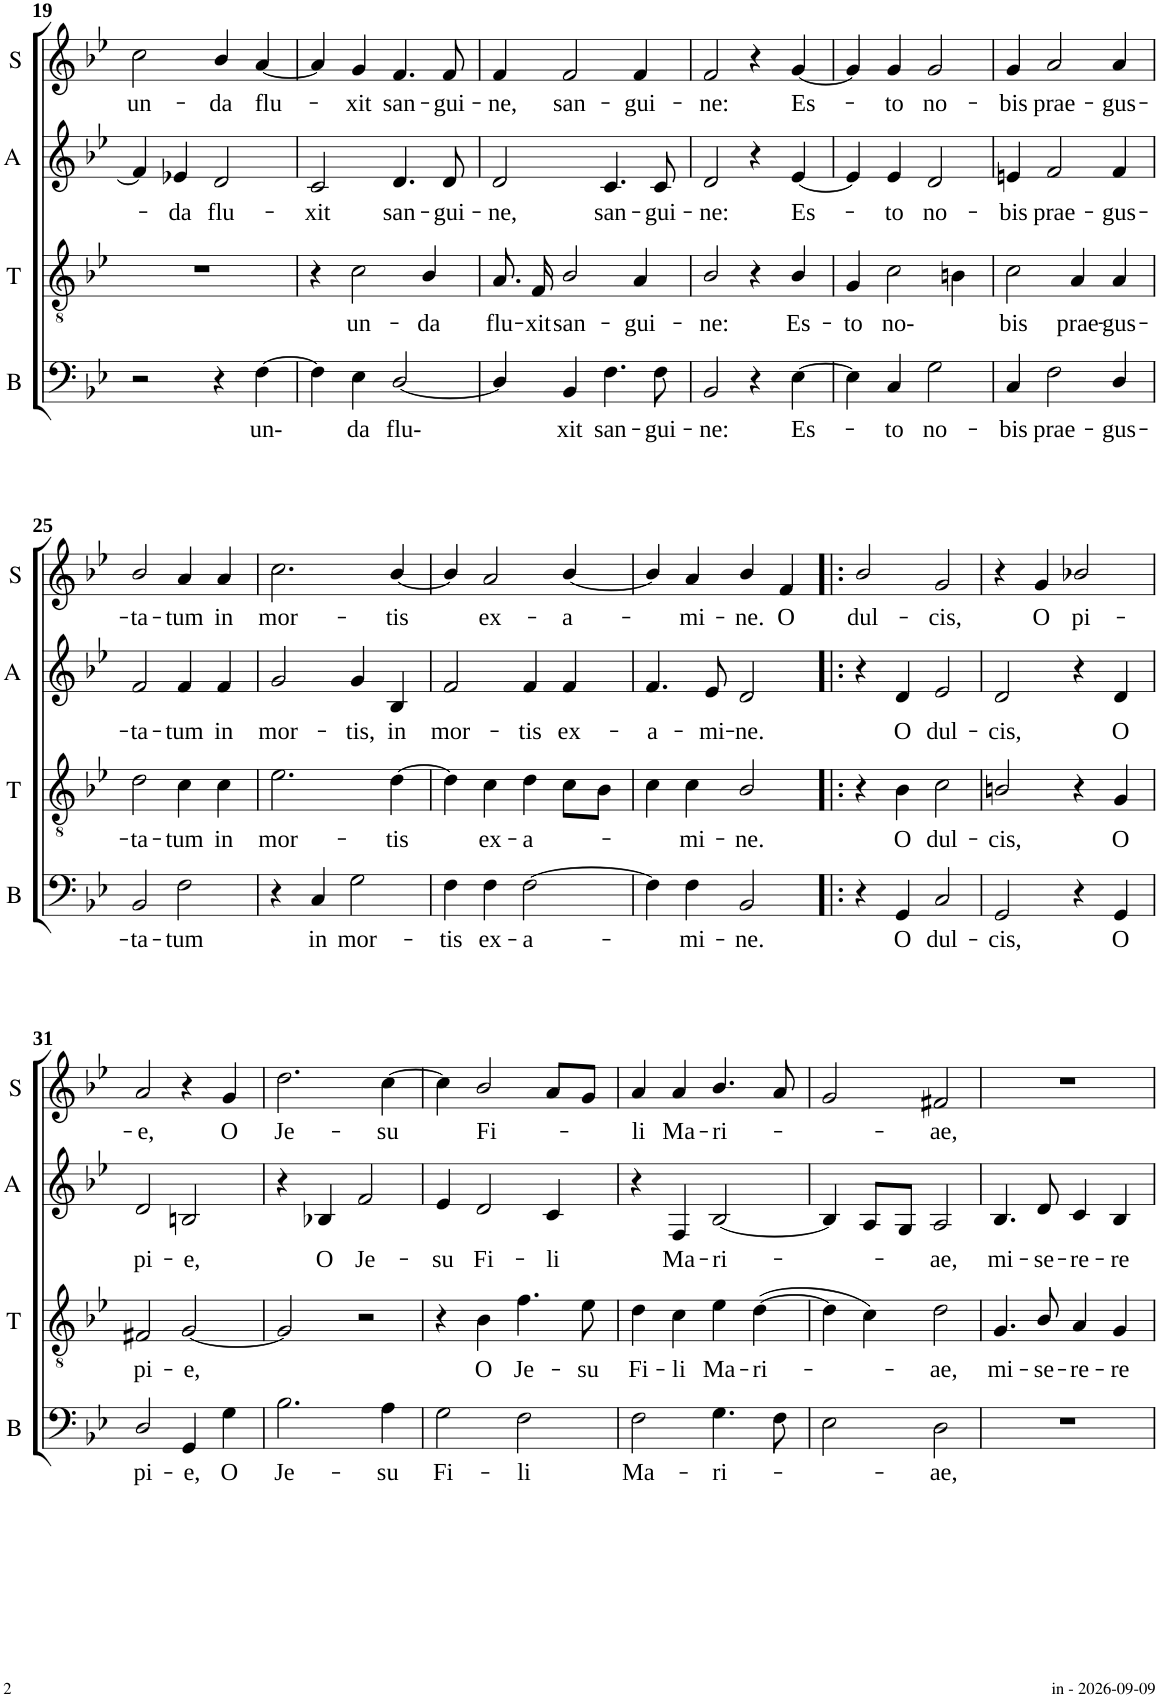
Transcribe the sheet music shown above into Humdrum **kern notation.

**kern	**text	**kern	**text	**kern	**text	**kern	**text
*part4	*part4	*part3	*part3	*part2	*part2	*part1	*part1
*staff4	*staff4	*staff3	*staff3	*staff2	*staff2	*staff1	*staff1
*I"Bass	*	*I"Tenor	*	*I"Alto	*	*I"Soprano	*
*I'B	*	*I'T	*	*I'A	*	*I'S	*
!!LO:PB:g=z
*clefF4	*	*clefGv2	*	*clefG2	*	*clefG2	*
*k[b-e-]	*	*k[b-e-]	*	*k[b-e-]	*	*k[b-e-]	*
*B-:	*	*B-:	*	*B-:	*	*B-:	*
*M4/4	*	*M4/4	*	*M4/4	*	*M4/4	*
*met(c)	*	*met(c)	*	*met(c)	*	*met(c)	*
=19	=19	=19	=19	=19	=19	=19	=19
!	!	!	!	!	!	!	!LO:LY:b
2r	.	1r	.	4f/]	.	2cc\	un-
!	!	!	!	!	!LO:LY:b	!	!
.	.	.	.	4e-X/	-da	.	.
!	!	!	!	!	!LO:LY:b	!	!LO:LY:b
4r	.	.	.	2d/	flu-	4b-/	-da
!	!LO:LY:b	!	!	!	!	!	!LO:LY:b
[4F\	un-	.	.	.	.	[4a/	flu-
=20	=20	=20	=20	=20	=20	=20	=20
!	!	!	!	!	!LO:LY:b	!	!
4F\]	.	4r	.	2c/	-xit	4a/]	.
!	!LO:LY:b	!	!LO:LY:b	!	!	!	!LO:LY:b
4E-\	da	2c\	un-	.	.	4g/	-xit
!	!LO:LY:b	!	!	!	!LO:LY:b	!	!LO:LY:b
[2D/	flu-	.	.	4.d/	san-	4.f/	san-
!	!	!	!LO:LY:b	!	!	!	!
.	.	4B-/	-da	.	.	.	.
!	!	!	!	!	!LO:LY:b	!	!LO:LY:b
.	.	.	.	8d/	-gui-	8f/	-gui-
=21	=21	=21	=21	=21	=21	=21	=21
!	!	!	!LO:LY:b	!	!LO:LY:b	!	!LO:LY:b
4D/]	.	8.A/	flu-	2d/	-ne,	4f/	-ne,
!	!	!	!LO:LY:b	!	!	!	!
.	.	16F/	-xit	.	.	.	.
!	!LO:LY:b	!	!LO:LY:b	!	!	!	!LO:LY:b
4BB-/	xit	2B-/	san-	.	.	2f/	san-
!	!LO:LY:b	!	!	!	!LO:LY:b	!	!
4.F\	san-	.	.	4.c/	san-	.	.
!	!	!	!LO:LY:b	!	!	!	!LO:LY:b
.	.	4A/	-gui-	.	.	4f/	-gui-
!	!LO:LY:b	!	!	!	!LO:LY:b	!	!
8F\	-gui-	.	.	8c/	-gui-	.	.
=22	=22	=22	=22	=22	=22	=22	=22
!	!LO:LY:b	!	!LO:LY:b	!	!LO:LY:b	!	!LO:LY:b
2BB-/	-ne:	2B-/	-ne:	2d/	-ne:	2f/	-ne:
4r	.	4r	.	4r	.	4r	.
!	!LO:LY:b	!	!LO:LY:b	!	!LO:LY:b	!	!LO:LY:b
[4E-\	Es-	4B-/	Es-	[4e-/	Es-	[4g/	Es-
=23	=23	=23	=23	=23	=23	=23	=23
!	!	!	!LO:LY:b	!	!	!	!
4E-\]	.	4G/	-to	4e-/]	.	4g/]	.
!	!LO:LY:b	!	!LO:LY:b	!	!LO:LY:b	!	!LO:LY:b
4C/	-to	2c\	no-	4e-/	-to	4g/	-to
!	!LO:LY:b	!	!	!	!LO:LY:b	!	!LO:LY:b
2G\	no-	.	.	2d/	no-	2g/	no-
.	.	4Bn\	.	.	.	.	.
=24	=24	=24	=24	=24	=24	=24	=24
!	!LO:LY:b	!	!LO:LY:b	!	!LO:LY:b	!	!LO:LY:b
4C/	-bis	2c\	bis	4en/	-bis	4g/	-bis
!	!LO:LY:b	!	!	!	!LO:LY:b	!	!LO:LY:b
2F\	prae-	.	.	2f/	prae-	2a/	prae-
!	!	!	!LO:LY:b	!	!	!	!
.	.	4A/	prae-	.	.	.	.
!	!LO:LY:b	!	!LO:LY:b	!	!LO:LY:b	!	!LO:LY:b
4D/	-gus-	4A/	-gus-	4f/	-gus-	4a/	-gus-
!!LO:LB:g=z
=25	=25	=25	=25	=25	=25	=25	=25
!	!LO:LY:b	!	!LO:LY:b	!	!LO:LY:b	!	!LO:LY:b
2BB-/	-ta-	2d\	-ta-	2f/	-ta-	2b-/	-ta-
!	!LO:LY:b	!	!LO:LY:b	!	!LO:LY:b	!	!LO:LY:b
2F\	-tum	4c\	-tum	4f/	-tum	4a/	-tum
!	!	!	!LO:LY:b	!	!LO:LY:b	!	!LO:LY:b
.	.	4c\	in	4f/	in	4a/	in
=26	=26	=26	=26	=26	=26	=26	=26
!	!	!	!LO:LY:b	!	!LO:LY:b	!	!LO:LY:b
4r	.	2.e-\	mor-	2g/	mor-	2.cc\	mor-
!	!LO:LY:b	!	!	!	!	!	!
4C/	in	.	.	.	.	.	.
!	!LO:LY:b	!	!	!	!LO:LY:b	!	!
2G\	mor-	.	.	4g/	-tis,	.	.
!	!	!	!LO:LY:b	!	!LO:LY:b	!	!LO:LY:b
.	.	[4d\	-tis	4B-/	in	[4b-/	-tis
=27	=27	=27	=27	=27	=27	=27	=27
!	!LO:LY:b	!	!	!	!LO:LY:b	!	!
4F\	-tis	4d\]	.	2f/	mor-	4b-/]	.
!	!LO:LY:b	!	!LO:LY:b	!	!	!	!LO:LY:b
4F\	ex-	4c\	ex-	.	.	2a/	ex-
!	!LO:LY:b	!	!LO:LY:b	!	!LO:LY:b	!	!
[2F\	-a-	4d\	-a-	4f/	-tis	.	.
!	!	!	!	!	!LO:LY:b	!	!LO:LY:b
.	.	8c\L	.	4f/	ex-	[4b-/	-a-
.	.	8B-\J	.	.	.	.	.
=28	=28	=28	=28	=28	=28	=28	=28
!	!	!	!	!	!LO:LY:b	!	!
4F\]	.	4c\	.	4.f/	-a-	4b-/]	.
!	!LO:LY:b	!	!LO:LY:b	!	!	!	!LO:LY:b
4F\	-mi-	4c\	-mi-	.	.	4a/	-mi-
!	!	!	!	!	!LO:LY:b	!	!
.	.	.	.	8e-/	-mi-	.	.
!	!LO:LY:b	!	!LO:LY:b	!	!LO:LY:b	!	!LO:LY:b
2BB-/	-ne.	2B-/	-ne.	2d/	-ne.	4b-/	-ne.
!	!	!	!	!	!	!	!LO:LY:b
.	.	.	.	.	.	4f/	O
=29!|:	=29!|:	=29!|:	=29!|:	=29!|:	=29!|:	=29!|:	=29!|:
!	!	!	!	!	!	!	!LO:LY:b
4r	.	4r	.	4r	.	2b-/	dul-
!	!LO:LY:b	!	!LO:LY:b	!	!LO:LY:b	!	!
4GG/	O	4B-\	O	4d/	O	.	.
!	!LO:LY:b	!	!LO:LY:b	!	!LO:LY:b	!	!LO:LY:b
2C/	dul-	2c\	dul-	2e-/	dul-	2g/	-cis,
=30	=30	=30	=30	=30	=30	=30	=30
!	!LO:LY:b	!	!LO:LY:b	!	!LO:LY:b	!	!
2GG/	-cis,	2Bn/	-cis,	2d/	-cis,	4r	.
!	!	!	!	!	!	!	!LO:LY:b
.	.	.	.	.	.	4g/	O
!	!	!	!	!	!	!	!LO:LY:b
4r	.	4r	.	4r	.	2b-X/	pi-
!	!LO:LY:b	!	!LO:LY:b	!	!LO:LY:b	!	!
4GG/	O	4G/	O	4d/	O	.	.
!!LO:LB:g=z
=31	=31	=31	=31	=31	=31	=31	=31
!	!LO:LY:b	!	!LO:LY:b	!	!LO:LY:b	!	!LO:LY:b
2D/	pi-	2F#X/	pi-	2d/	pi-	2a/	-e,
!	!LO:LY:b	!	!LO:LY:b	!	!LO:LY:b	!	!
4GG/	-e,	[2G/	-e,	2Bn/	-e,	4r	.
!	!LO:LY:b	!	!	!	!	!	!LO:LY:b
4G\	O	.	.	.	.	4g/	O
=32	=32	=32	=32	=32	=32	=32	=32
!	!LO:LY:b	!	!	!	!	!	!LO:LY:b
2.B-\	Je-	2G/]	.	4r	.	2.dd\	Je-
!	!	!	!	!	!LO:LY:b	!	!
.	.	.	.	4B-X/	O	.	.
!	!	!	!	!	!LO:LY:b	!	!
.	.	2r	.	2f/	Je-	.	.
!	!LO:LY:b	!	!	!	!	!	!LO:LY:b
4A\	-su	.	.	.	.	[4cc\	-su
=33	=33	=33	=33	=33	=33	=33	=33
!	!LO:LY:b	!	!	!	!LO:LY:b	!	!
2G\	Fi-	4r	.	4e-/	-su	4cc\]	.
!	!	!	!LO:LY:b	!	!LO:LY:b	!	!LO:LY:b
.	.	4B-\	O	2d/	Fi-	2b-/	Fi-
!	!LO:LY:b	!	!LO:LY:b	!	!	!	!
2F\	-li	4.f\	Je-	.	.	.	.
!	!	!	!	!	!LO:LY:b	!	!
.	.	.	.	4c/	-li	8a/L	.
!	!	!	!LO:LY:b	!	!	!	!
.	.	8e-\	-su	.	.	8g/J	.
=34	=34	=34	=34	=34	=34	=34	=34
!	!LO:LY:b	!	!LO:LY:b	!	!	!	!LO:LY:b
2F\	Ma-	4d\	Fi-	4r	.	4a/	-li
!	!	!	!LO:LY:b	!	!LO:LY:b	!	!LO:LY:b
.	.	4c\	-li	4F/	Ma-	4a/	Ma-
!	!LO:LY:b	!	!LO:LY:b	!	!LO:LY:b	!	!LO:LY:b
4.G\	-ri-	4e-\	Ma-	[2B-/	-ri-	4.b-/	-ri-
!	!	!	!LO:LY:b	!	!	!	!
.	.	(>[4d\	-ri-	.	.	.	.
8F\	.	.	.	.	.	8a/	.
=35	=35	=35	=35	=35	=35	=35	=35
2E-\	.	4d\]	.	4B-/]	.	2g/	.
.	.	4c\)	.	8A/L	.	.	.
.	.	.	.	8G/J	.	.	.
!	!LO:LY:b	!	!LO:LY:b	!	!LO:LY:b	!	!LO:LY:b
2D\	-ae,	2d\	-ae,	2A/	-ae,	2f#X/	-ae,
=36	=36	=36	=36	=36	=36	=36	=36
!	!	!	!LO:LY:b	!	!LO:LY:b	!	!
1r	.	4.G/	mi-	4.B-/	mi-	1r	.
!	!	!	!LO:LY:b	!	!LO:LY:b	!	!
.	.	8B-/	-se-	8d/	-se-	.	.
!	!	!	!LO:LY:b	!	!LO:LY:b	!	!
.	.	4A/	-re-	4c/	-re-	.	.
!	!	!	!LO:LY:b	!	!LO:LY:b	!	!
.	.	4G/	-re	4B-/	-re	.	.
=	=	=	=	=	=	=	=
*-	*-	*-	*-	*-	*-	*-	*-
